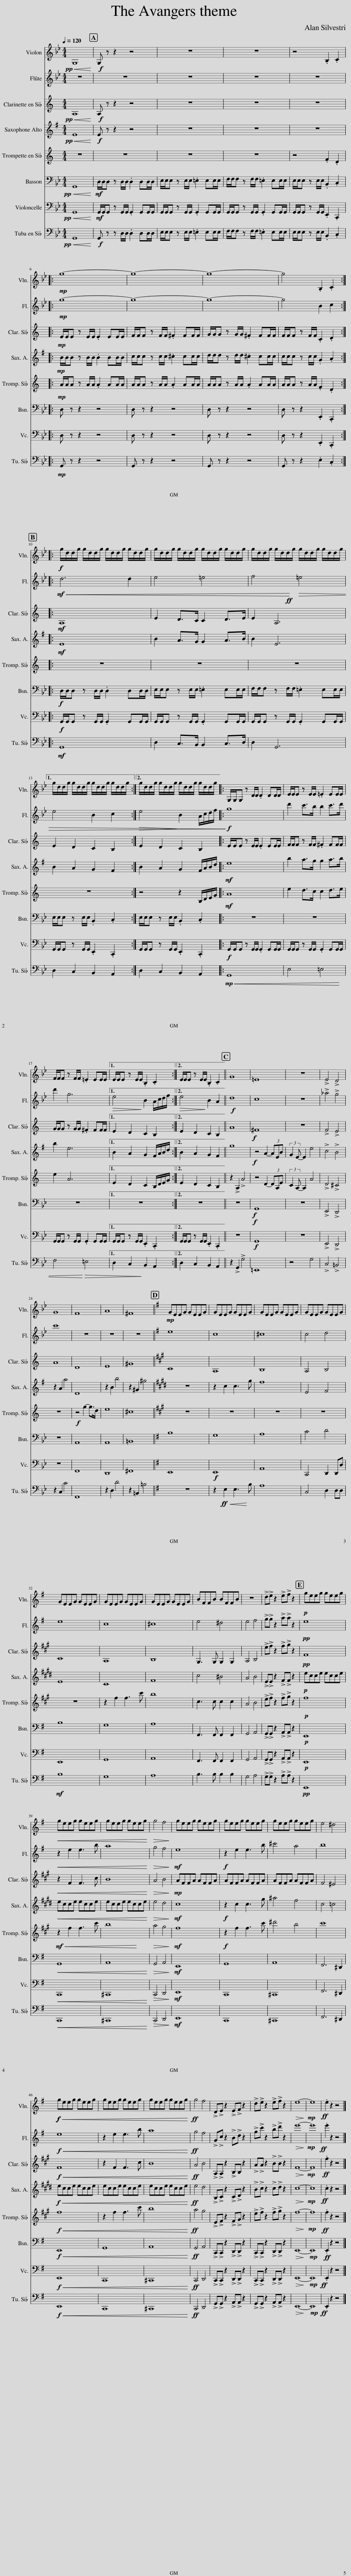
X:1
%%score 1 2 3 4 5 6 7 8
L:1/8
Q:1/4=120
M:4/4
I:linebreak $
K:Bb
V:1 treble
V:2 treble
V:3 treble transpose=-2
V:4 treble transpose=-9
V:5 treble transpose=-2
V:6 bass
V:7 bass
V:8 bass
V:1
!pp!!<(! G,8!<)! |!f! G, z z2 z4 | z8 | z8 | z4 .B,2 .C2 |:$ %5
!mp! g8- | g8- | g8- | g4 .B,2 .C2 ::$!f! g/d/d/g/ g/d/d/g/ g/d/d/g/ g/d/d/g/ | %10
 g/d/d/g/ g/d/d/g/ g/d/d/g/ g/d/d/g/ | g/d/d/g/ g/d/d/g/ g/d/d/g/ g/d/d/g/ |1$ g/d/d/g/ g/d/d/g/ g/d/d/g/ g/d/d/g/ :|2 g/d/d/g/ g/d/d/g/ g/d/d/g/ g/d/d/g/ |: G,/G,/G, z D/D/ .D2 DD/D/ | %15
 E/E/E z E/E/ .=E2 EE/E/ |$ F/F/F z F/F/ .=E2 EE/E/ |1 E/E/E z E/E/ .B,2 .C2 :|2 E/E/E z E/E/ .B,2 .C2 || G8 | %20
 =E8 | z8 | !>!E4 !>!D4 |$ G8 | F8 | %25
 A8 | ^F8 ||[K:G]!mp! GEEG GEEG | GEEG GEEG | GEEG GEEG | %30
 GEEG GEEG |$ GEEG GEEG | GEEG GEEG | GEEG GEEG | BFFB BFFB | %35
 z8 | !>!d!>!e z2 !>!e!>!f z2 |!p! geeg geeg |$!<(! geeg geeg | geeg geeg!<)! | %40
!>(! g4 f4!>)! | geeg geeg | geeg geeg | geeg geeg | e4 ^d4 |$ %45
!f!!f!!<(! geeg geeg | geeg geeg | geeg geeg!<)! |!ff! g4 f4 | !>!D!>!E z2 !>!E!>!F z2 | %50
 !>!d!>!e z2 !>!e!>!f z2 |!>(! e8-!>)! |!mp! e8 |!ff! .e2 z2 z4 |] %54
V:2
 z8 | z8 | z8 | z8 | z8 |:$ %5
!mp! g8- | g8- | g8- | g4 B2 c2 ::$!mf!!<(! d6 d2 | %10
 e4 =e4 | f4!<)!!>(! =e4 |1$ e4 B2 c2 :|2!>(! e4!>)! B2 A/c/d/f/!>)! |:!f! g8 | %15
 d'2 c'>b b2 c'>d' |$ d'2 g6 |1!>(! e4!>)! B2 A/c/d/f/ :|2!>(! e4!>)! B2 A2 ||!f! d8 | %20
 c8 | z8 | !>!_a4 !>!g4 |$ c'8 | z8 | %25
 z8 | z8 ||[K:G] e8 | c8 | ^c8 | %30
 c4 d4 |$ e8 | c8 | ^c8 | e4 ^d4 | %35
 e4 f4 | !>!g!>!g z2 !>!a!>!a z2 |!pp! e8 |$!<(! z2 e2 e3 b | a8!<)! | %40
!>(! g4 f4!>)! |!mf! e8 |!f! z2 e2 e3 b | ^c'4 a4 | b8 |$ %45
!f!!<(! e8 | z2 e2 e3 b | a8!<)! |!ff! g4 f4 | !>!G!>!c z2 !>!B!>!d z2 | %50
 !>!g!>!c' z2 !>!b!>!d' z2 |!>(! e'8-!>)! |!mp! e'8 |!ff! .e'2 z2 z4 |] %54
V:3
[K:C]!pp!!<(! A,8!<)! |!f! A, z z2 z4 | z8 | z8 | z8 |:$ %5
!mp! E/E/E z E/E/ .E2 EE/E/ | F/F/F z F/F/ .^F2 FF/F/ | G/G/G z G/G/ .^F2 FF/F/ | F/F/F z F/F/ .C2 .D2 ::$!mf! A,8 | %10
 E2 D>C C2 D>E | E2!ff! A,6 |1$ E2 D2 C2 B,2 :|2 E2 D2 C2 B,2 |: E/E/E z E/E/ .E2 EE/E/ | %15
 F/F/F z F/F/ .^F2 FF/F/ |$ G/G/G z G/G/ .^F2 FF/F/ |1 E2 D2 C2 B,2 :|2 E2 D2 C2 B,2 || A8 | %20
!f! ^F8 | z8 | !>!F4 !>!E4 |$ A8 | D8 | %25
 E8 | ^G8 ||[K:A] C8 | A,8 | B,8 | %30
 A,4 B,4 |$ C8 | A,8 | B,8 | G,3 G, G,2 G,2 | %35
 A,4 B,4 | !>!e!>!f z2 !>!f!>!g z2 |!pp! F8 |$!<(! z2 F2 F3 c | B8!<)! | %40
!>(! A4 B4!>)! |!mp! AFFA AFFA | AFFA AFFA | AFFA AFFA | F4 ^E4 |$ %45
!f!!<(! F8 | z2 F2 F3 c | B8!<)! |!ff! A4 B4 | !>!A,!>!A, z2 !>!B,B, z2 | %50
 !>!A!>!A z2 !>!B!>!B z2 |!>(! F8-!>)! |!mp! F8 |!ff! .f2 z2 z4 |] %54
V:4
[K:G]!pp!!<(! E8!<)! |!f! E z z2 z4 | z8 | z8 | z8 |:$ %5
!mp! B/B/B z B/B/ .B2 BB/B/ | c/c/c z c/c/ .^c2 cc/c/ | d/d/d z d/d/ .^c2 cc/c/ | c/c/c z c/c/ .G2 .A2 ::$!mf! E8 | %10
 B2 A>G G2 A>B | B2 E6 |1$ B2 A2 G2 F2 :|2 B2 A2 G2 F/A/B/d/ |:!mf! e8 | %15
 b2 a>g g2 a>b |$ b2 e6 |1 B2 A2 G2 F/A/B/d/ :|2 B2 A2 G2 F2 || g8 | %20
!f! z4 A2- (3AEB | (3:2:2G2 E- E2 e4 | !>!c4 !>!B4 |$ z2 A2 a4 | D8 | %25
 z2 B2 b4 | z2 ^G2 ^g4 ||[K:E] z8 | z2 c2 c3 g | f8 | %30
 E4 F4 |$ E8 | C8 | F8 | c4 ^B4 | %35
 A4 B4 | !>!E!>!E z2 !>!F!>!F z2 |!p! ecce ecce |$!<(! ecce ecce | ecce ecce!<)! | %40
!>(! e4 d4!>)! |!mf! c8 |!f! z2 c2 c3 g | ^a4 f4 | c4 =c4 |$ %45
!f!!<(! ecce ecce | ecce ecce | ecce ecce!<)! |!ff! e4 d4 | !>!B,!>!C z2 !>!C!>!D z2 | %50
 !>!B!>!c z2 !>!c!>!d z2 |!>(! c8-!>)! |!mp! c8 |!ff! .c2 z2 z4 |] %54
V:5
[K:C] z8 | z8 | z8 | z8 | z4 .F2 .D2 |:$ %5
!mp! A/A/A z A/A/ .A2 AA/A/ | A/A/A z A/A/ .A2 AA/A/ | A/A/A z A/A/ .A2 AA/A/ | A/A/A z A/A/ .F2 .D2 ::$ z8 | %10
 z8 | z8 |1$ z8 :|2 z4 z2 B,/D/E/G/ |:!mf! A8 | %15
 e2 d>c c2 d>e |$ e2 A6 |1 E2 D2 C2 B,/D/E/G/ :|2 E2 D2 C2 B,2 || z2 !>!A,2 !>!A4 | %20
 z4 D2- (3DA,E | (3:2:2C2 A,- A,2 A4 | !>!D4 !>!^C4 |$ z8 |!f! z4 g2- g>d | %25
 e8 | ^c8 ||[K:A] z8 | z8 | z8 | %30
 z8 |$ z8 | z2 f2 f3 c' | b8 | c3 c c2 c2 | %35
 A4 B4 | !>!e!>!f z2 !>!f!>!g z2 |!p! f8 |$!mf!!<(! z2 f2 f3 c' | b8!<)! | %40
!>(! a4 g4!>)! |!mf! f8 |!f! z2 f2 f3 c' | ^d'4 b4 | c'8 |$ %45
!f!!<(! f8 | z2 f2 f3 c' | b8!<)! |!ff! a4 g4 | !>!E!>!F z2 !>!F!>!G z2 | %50
 !>!e!>!f z2 !>!f!>!g z2 |!>(! f8-!>)! |!mp! f8 |!ff! .f2 z2 z4 |] %54
V:6
!pp!!<(! G,,8!<)! |!mf! D,/D,/D, z D,/D,/ .D,2 D,D,/D,/ | E,/E,/E, z E,/E,/ .=E,2 E,E,/E,/ | F,/F,/F, z F,/F,/ .=E,2 E,E,/E,/ | E,/E,/E, z E,/E,/ .B,,2 .C,2 |:$ %5
 D, z z2 z4 | D, z z2 z4 | D, z z2 z4 | D, z z2 .E,,2 .C,,2 ::$!f! D,/D,/D, z D,/D,/ .D,2 D,D,/D,/ | %10
 E,/E,/E, z E,/E,/ .=E,2 E,E,/E,/ | F,/F,/F, z F,/F,/ .=E,2 E,E,/E,/ |1$ E,/E,/E, z E,/E,/ .B,,2 .C,2 :|2 E,/E,/E, z E,/E,/ .B,,2 .C,2 |: z8 | %15
 z8 |$ z8 |1 z8 :|2 z8 || z8 | %20
!f! G,,8 | z8 | !>!E,,4 !>!D,,4 |$ z8 | A,,8 | %25
 A,,8 | =B,,8 ||[K:G] B,8 | G,8 | A,8 | %30
 C4 D4 |$ B,8 | G,8 | A,8 | F,,3 F,, F,,2 F,,2 | %35
 G,,4 A,,4 | !>!G,,!>!G,, z2 !>!A,,!>!A,, z2 |!p! E,,8 |$!<(! G,,8 | A,,8!<)! | %40
!>(! G,,4 A,,4!>)! |!mf! E,,8 | G,,8 | A,,8 | F,,6 ^D,,2 |$ %45
!f!!<(! E,,8 | G,,8 | A,,8!<)! |!ff! G,,4 A,,4 | !>!C,,!>!C,, z2 !>!D,,!>!D,, z2 | %50
 !>!C,,!>!C,, z2 !>!D,,!>!D,, z2 |!>(! E,,8-!>)! |!mp! E,,8 | .E,,2 z2 z4 |] %54
V:7
!pp!!<(! G,,8!<)! |!mf! G,,/G,,/G,, z G,,/G,,/ .G,,2 G,,G,,/G,,/ | G,,/G,,/G,, z G,,/G,,/ .G,,2 G,,G,,/G,,/ | G,,/G,,/G,, z G,,/G,,/ .G,,2 G,,G,,/G,,/ | G,,/G,,/G,, z G,,/G,,/ .E,,2 .C,,2 |:$ %5
 D, z z2 z4 | D, z z2 z4 | D, z z2 z4 | D, z z2 .E,,2 .C,,2 ::$!f! G,,/G,,/G,, z G,,/G,,/ .G,,2 G,,G,,/G,,/ | %10
 G,,/G,,/G,, z G,,/G,,/ .G,,2 G,,G,,/G,,/ | G,,/G,,/G,, z G,,/G,,/ .G,,2 G,,G,,/G,,/ |1$ G,,/G,,/G,, z G,,/G,,/ .E,,2 .C,,2 :|2 G,,/G,,/G,, z G,,/G,,/ .E,,2 .C,,2 |:!f! G,,/G,,/G,, z G,,/G,,/ .G,,2 G,,G,,/G,,/ | %15
 G,,/G,,/G,, z G,,/G,,/ .G,,2 G,,G,,/G,,/ |$ G,,/G,,/G,, z G,,/G,,/ .G,,2 G,,G,,/G,,/ |1 G,,/G,,/G,, z G,,/G,,/ .E,,2 .C,,2 :|2 G,,/G,,/G,, z G,,/G,,/ .E,,2 .C,,2 || z8 | %20
!f!!f! G,,8 | z8 | !>!E,,4 !>!D,,4 |$ z8 | F,,8 | %25
 D,,8 | ^F,,8 ||[K:G] E,,8 |!f! E,,8 | A,,8 | %30
 C,,4 D,,2 D,,D, |$ E,,8 | G,,8 | A,,8 | F,,3 F,, F,,2 F,,2 | %35
 G,,4 A,,4 | !>!G,,!>!G,, z2 !>!A,,!>!A,, z2 |!p! E,,8 |$!<(! C,,8 | ^C,,8!<)! | %40
!>(! C,,4 D,,4!>)! |!mf! E,,8 | C,,8 | ^C,,8 | F,,6 ^D,,2 |$ %45
!f!!<(! E,,8 | C,,8 | ^C,,8!<)! |!ff! C,,4 D,,4 | !>!C,,!>!C,, z2 !>!D,,!>!D,, z2 | %50
 !>!C,,!>!C,, z2 !>!D,,!>!D,, z2 |!>(! E,,8-!>)! |!mp! E,,8 |!ff! .E,,2 z2 z4 |] %54
V:8
!pp!!<(! G,,8!<)! |!f! G,, z z D,/D,/ .D,2 D,D,/D,/ | E,/E,/E, z E,/E,/ .=E,2 E,E,/E,/ | F,/F,/F, z F,/F,/ .=E,2 E,E,/E,/ | E,/E,/E, z E,/E,/ .B,,2 .C,2 |:$ %5
!mp! G,, z z2 z4 | G,, z z2 z4 | G,, z z2 z4 | G,, z z2 .E,2 .C,2 ::$!mf! G,,8 | %10
 D,2 C,>B,, B,,2 C,>D, | D,2 G,,6 |1$ D,2 C,2 B,,2 A,,2 :|2 D,2 C,2 B,,2 A,,2 |:!mp!!<(! G,,8 | %15
 E,4 =E,4 |$ F,4!<)!!>(! =E,4 |1 D,2 C,2!>)! B,,2 A,,2 :|2 D,2 C,2 B,,2 A,,2 || z2 !>!G,,2 !>!G,4 | %20
 =E,,8 | z4 G,4 | !>!C,4 !>!=B,,4 |$ z2 C,2 C4 | F,,8 | %25
 z2 D,2 D4 | z2 =B,,2 =B,4 ||[K:G] z8 | z2!ff!!<(! E,2 E,3 B, | A,8!<)! | %30
 C,4 D,2 D,D, |$!mf! B,8 | G,8 | A,8 | B,3 B, B,2 B,2 | %35
 G,4 A,4 | !>!G,!>!G, z2 !>!A,!>!A, z2 |!pp! E,,8 |$!<(! C,,8 | ^C,,8!<)! | %40
!>(! C,,4 D,,4!>)! |!mf! E,,8 | C,,8 | ^C,,8 | F,,6 ^D,,2 |$ %45
!f!!<(! E,,8 | C,,8 | ^C,,8!<)! |!ff! C,,4 D,,4 | !>!G,,!>!G,, z2 !>!A,,!>!A,, z2 | %50
 !>!G,,!>!G,, z2 !>!A,,!>!A,, z2 |!>(! E,,8-!>)! |!mp! E,,8 |!ff!!ff! .E,,2 z2 z4 |] %54
